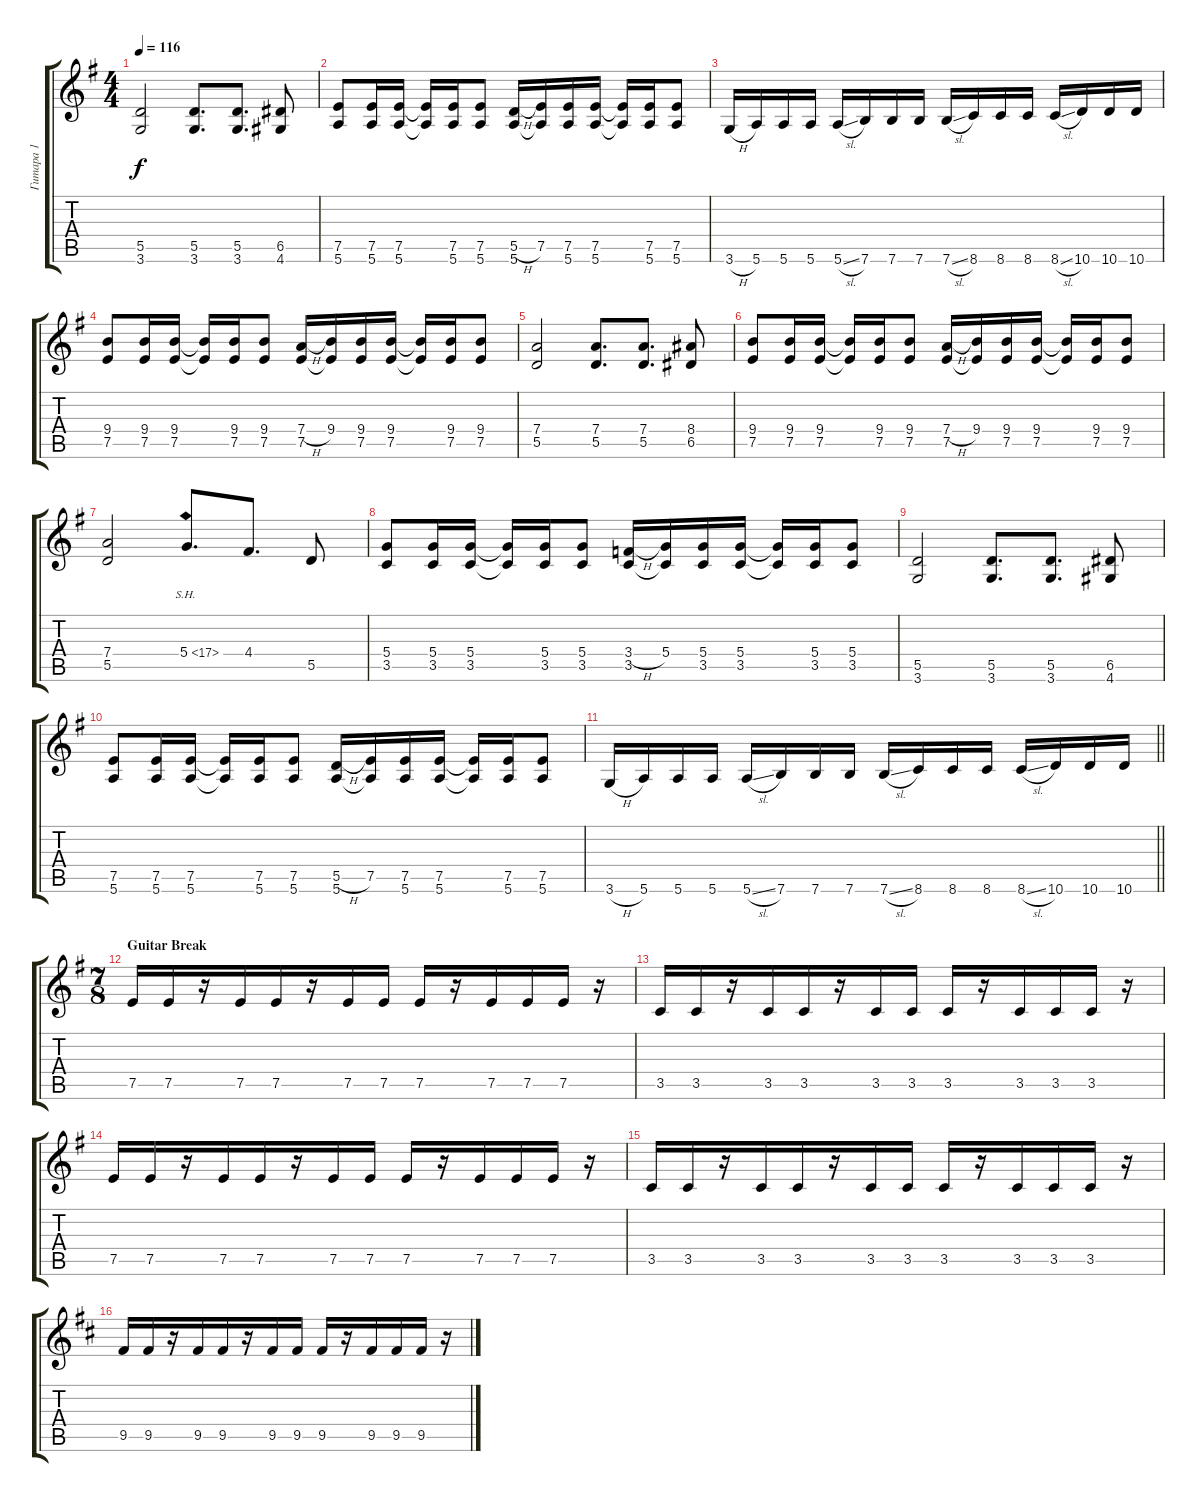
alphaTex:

\track ("Гитара 1" "Гитара 1") {instrument distortionguitar}
\staff {score tabs}
\tuning (E4 B3 G3 D3 A2 E2) {hide}
\ts (4 4)
\tempo 116
\clef g2
\ks eminor
(5.5 3.6).2{dy f} (5.5 3.6).8{d} (5.5 3.6).8{d} (6.5 4.6).8 |
(7.5 5.6).8 (7.5 5.6).16 (7.5 5.6).16 (7.5{t} 5.6{t}).16 (7.5 5.6).16 (7.5 5.6).8 (5.5{h} 5.6).16 (7.5 5.6{t}).16 (7.5 5.6).16 (7.5 5.6).16 (7.5{t} 5.6{t}).16 (7.5 5.6).16 (7.5 5.6).8 |
3.6{h}.16 5.6.16 5.6.16 5.6.16 5.6{sl}.16 7.6.16 7.6.16 7.6.16 7.6{sl}.16 8.6.16 8.6.16 8.6.16 8.6{sl}.16 10.6.16 10.6.16 10.6.16 |
(9.4 7.5).8 (9.4 7.5).16 (9.4 7.5).16 (9.4{t} 7.5{t}).16 (9.4 7.5).16 (9.4 7.5).8 (7.4{h} 7.5).16 (9.4 7.5{t}).16 (9.4 7.5).16 (9.4 7.5).16 (9.4{t} 7.5{t}).16 (9.4 7.5).16 (9.4 7.5).8 |
(7.4 5.5).2 (7.4 5.5).8{d} (7.4 5.5).8{d} (8.4 6.5).8 |
(9.4 7.5).8 (9.4 7.5).16 (9.4 7.5).16 (9.4{t} 7.5{t}).16 (9.4 7.5).16 (9.4 7.5).8 (7.4{h} 7.5).16 (9.4 7.5{t}).16 (9.4 7.5).16 (9.4 7.5).16 (9.4{t} 7.5{t}).16 (9.4 7.5).16 (9.4 7.5).8 |
(7.4 5.5).2 5.4{sh 12}.8{d} 4.4.8{d} 5.5.8 |
(5.4 3.5).8 (5.4 3.5).16 (5.4 3.5).16 (5.4{t} 3.5{t}).16 (5.4 3.5).16 (5.4 3.5).8 (3.4{h} 3.5).16 (5.4 3.5{t}).16 (5.4 3.5).16 (5.4 3.5).16 (5.4{t} 3.5{t}).16 (5.4 3.5).16 (5.4 3.5).8 |
(5.5 3.6).2 (5.5 3.6).8{d} (5.5 3.6).8{d} (6.5 4.6).8 |
(7.5 5.6).8 (7.5 5.6).16 (7.5 5.6).16 (7.5{t} 5.6{t}).16 (7.5 5.6).16 (7.5 5.6).8 (5.5{h} 5.6).16 (7.5 5.6{t}).16 (7.5 5.6).16 (7.5 5.6).16 (7.5{t} 5.6{t}).16 (7.5 5.6).16 (7.5 5.6).8 |
\barLineRight lightlight
3.6{h}.16 5.6.16 5.6.16 5.6.16 5.6{sl}.16 7.6.16 7.6.16 7.6.16 7.6{sl}.16 8.6.16 8.6.16 8.6.16 8.6{sl}.16 10.6.16 10.6.16 10.6.16 |
\ts (7 8)
\section ("" "Guitar Break")
7.5.16 7.5.16 r.16 7.5.16 7.5.16 r.16 7.5.16 7.5.16 7.5.16 r.16 7.5.16 7.5.16 7.5.16 r.16 |
3.5.16 3.5.16 r.16 3.5.16 3.5.16 r.16 3.5.16 3.5.16 3.5.16 r.16 3.5.16 3.5.16 3.5.16 r.16 |
7.5.16 7.5.16 r.16 7.5.16 7.5.16 r.16 7.5.16 7.5.16 7.5.16 r.16 7.5.16 7.5.16 7.5.16 r.16 |
3.5.16 3.5.16 r.16 3.5.16 3.5.16 r.16 3.5.16 3.5.16 3.5.16 r.16 3.5.16 3.5.16 3.5.16 r.16 |
\ks bminor
9.5.16 9.5.16 r.16 9.5.16 9.5.16 r.16 9.5.16{volume 15} 9.5.16 9.5.16{volume 15} r.16 9.5.16{volume 15} 9.5.16 9.5.16{volume 13} r.16
